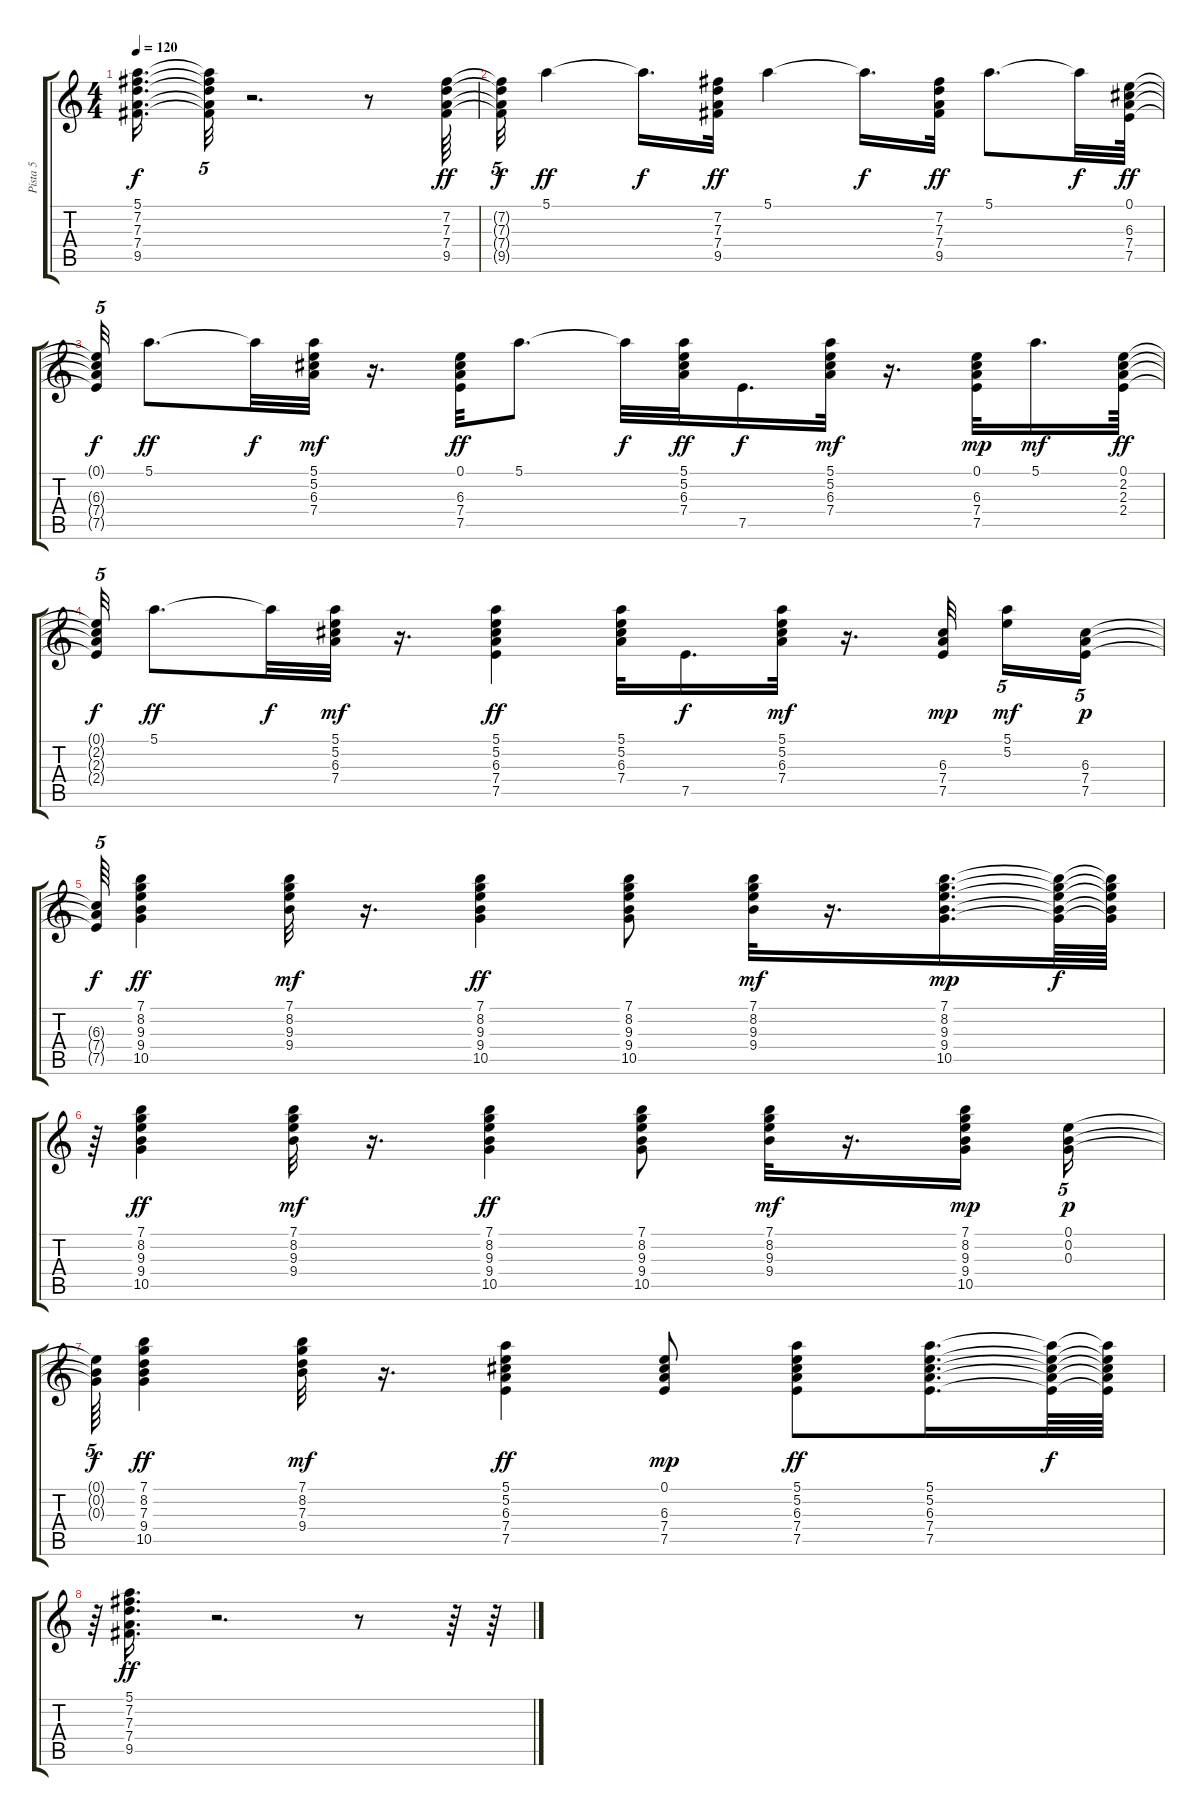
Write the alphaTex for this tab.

\track ("Pista 5" "Pista 5") {instrument acousticguitarsteel}
\staff {score tabs}
\tuning (E4 B3 G3 D3 A2 E2) {hide}
\ts (4 4)
\tempo 120
\clef g2
\ks c
(5.1{t} 7.2{t} 7.3{t} 7.4{t} 9.5{t}).16{d dy f} (5.1{t} 7.2{t} 7.3{t} 7.4{t} 9.5{t}).32{tu (5 4)} r.2{d} r.8 (7.2 7.3 7.4 9.5).64{dy ff} |
(7.2{t} 7.3{t} 7.4{t} 9.5{t}).32{tu (5 4) dy f} 5.1.4{dy ff} 5.1{t}.16{d dy f} (7.2 7.3 7.4 9.5).32{dy ff} 5.1.4 5.1{t}.16{d dy f} (7.2 7.3 7.4 9.5).32{dy ff} 5.1.8{d} 5.1{t}.32{dy f} (0.1 6.3 7.4 7.5).64{dy ff} |
(0.1{t} 6.3{t} 7.4{t} 7.5{t}).32{tu (5 4) dy f} 5.1.8{d dy ff} 5.1{t}.32{dy f} (5.1 5.2 6.3 7.4).32{dy mf} r.16{d} (0.1 6.3 7.4 7.5).32{dy ff} 5.1.8{d} 5.1{t}.32{dy f} (5.1 5.2 6.3 7.4).32{dy ff} 7.5.16{d dy f} (5.1 5.2 6.3 7.4).32{dy mf} r.16{d} (0.1 6.3 7.4 7.5).32{dy mp} 5.1.16{d dy mf} (0.1 2.2 2.3 2.4).64{dy ff} |
(0.1{t} 2.2{t} 2.3{t} 2.4{t}).32{tu (5 4) dy f} 5.1.8{d dy ff} 5.1{t}.32{dy f} (5.1 5.2 6.3 7.4).32{dy mf} r.16{d} (5.1 5.2 6.3 7.4 7.5).4{dy ff} (5.1 5.2 6.3 7.4).32 7.5.16{d dy f} (5.1 5.2 6.3 7.4).32{dy mf} r.16{d} (6.3 7.4 7.5).32{dy mp beam splitsecondary} (5.1 5.2).16{tu (5 4) dy mf} (6.3 7.4 7.5).16{tu (5 4) dy p} |
(6.3{t} 7.4{t} 7.5{t}).64{tu (5 4) dy f} (7.1 8.2 9.3 9.4 10.5).4{dy ff} (7.1 8.2 9.3 9.4).32{dy mf} r.16{d} (7.1 8.2 9.3 9.4 10.5).4{dy ff} (7.1 8.2 9.3 9.4 10.5).8 (7.1 8.2 9.3 9.4).32{dy mf} r.16{d} (7.1 8.2 9.3 9.4 10.5).16{d dy mp} (7.1{t} 8.2{t} 9.3{t} 9.4{t} 10.5{t}).64{dy f} (7.1{t} 8.2{t} 9.3{t} 9.4{t} 10.5{t}).64 |
r.64{tu (5 4)} (7.1 8.2 9.3 9.4 10.5).4{dy ff} (7.1 8.2 9.3 9.4).32{dy mf} r.16{d} (7.1 8.2 9.3 9.4 10.5).4{dy ff} (7.1 8.2 9.3 9.4 10.5).8 (7.1 8.2 9.3 9.4).32{dy mf} r.16{d} (7.1 8.2 9.3 9.4 10.5).16{dy mp} (0.1 0.2 0.3).16{tu (5 4) dy p} |
(0.1{t} 0.2{t} 0.3{t}).64{tu (5 4) dy f} (7.1 8.2 7.3 9.4 10.5).4{dy ff} (7.1 8.2 7.3 9.4).32{dy mf} r.16{d} (5.1 5.2 6.3 7.4 7.5).4{dy ff} (0.1 6.3 7.4 7.5).8{dy mp} (5.1 5.2 6.3 7.4 7.5).8{dy ff} (5.1 5.2 6.3 7.4 7.5).16{d} (5.1{t} 5.2{t} 6.3{t} 7.4{t} 7.5{t}).64{dy f} (5.1{t} 5.2{t} 6.3{t} 7.4{t} 7.5{t}).64 |
r.64{tu (5 4)} (5.1 7.2 7.3 7.4 9.5).16{d dy ff} r.2{d} r.8 r.64 r.64
